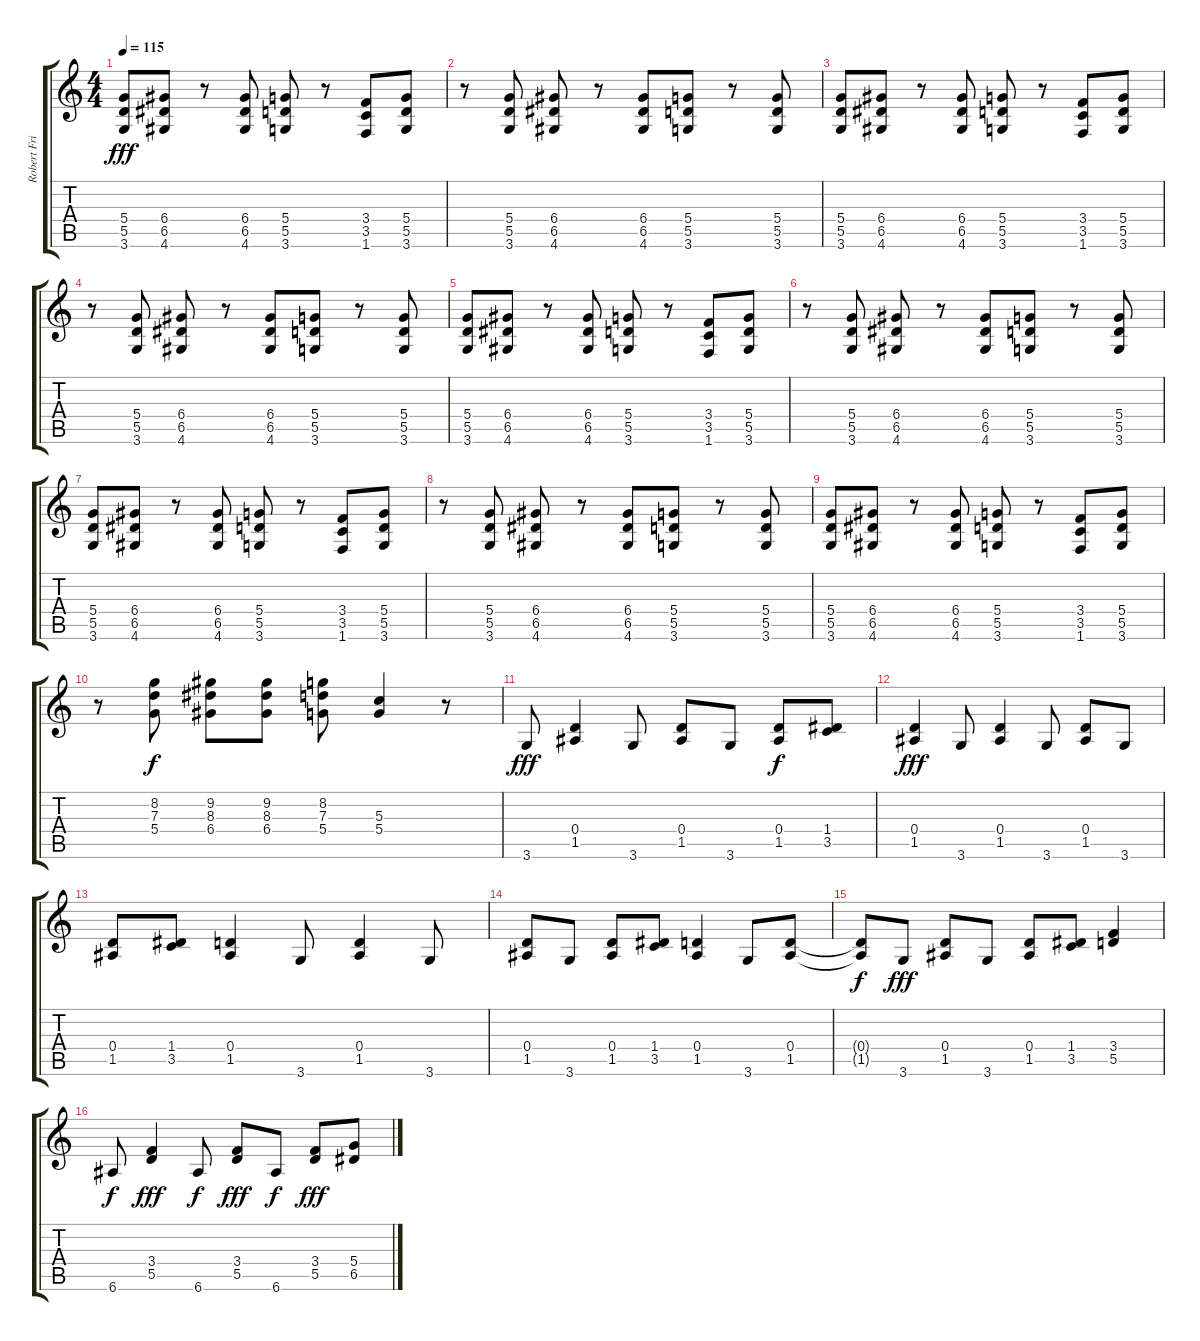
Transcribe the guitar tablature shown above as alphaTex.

\track ("Robert Fripp Guitar" "Robert Fri") {instrument electricguitarmuted}
\staff {score tabs}
\tuning (E4 B3 G3 D3 A2 E2) {hide}
\ts (4 4)
\tempo 115
\clef g2
\ks c
(5.4 5.5 3.6).8{dy fff} (6.4 6.5 4.6).8 r.8 (6.4 6.5 4.6).8 (5.4 5.5 3.6).8 r.8 (3.4 3.5 1.6).8 (5.4 5.5 3.6).8 |
r.8 (5.4 5.5 3.6).8 (6.4 6.5 4.6).8 r.8 (6.4 6.5 4.6).8 (5.4 5.5 3.6).8 r.8 (5.4 5.5 3.6).8 |
(5.4 5.5 3.6).8 (6.4 6.5 4.6).8 r.8 (6.4 6.5 4.6).8 (5.4 5.5 3.6).8 r.8 (3.4 3.5 1.6).8 (5.4 5.5 3.6).8 |
r.8 (5.4 5.5 3.6).8 (6.4 6.5 4.6).8 r.8 (6.4 6.5 4.6).8 (5.4 5.5 3.6).8 r.8 (5.4 5.5 3.6).8 |
(5.4 5.5 3.6).8 (6.4 6.5 4.6).8 r.8 (6.4 6.5 4.6).8 (5.4 5.5 3.6).8 r.8 (3.4 3.5 1.6).8 (5.4 5.5 3.6).8 |
r.8 (5.4 5.5 3.6).8 (6.4 6.5 4.6).8 r.8 (6.4 6.5 4.6).8 (5.4 5.5 3.6).8 r.8 (5.4 5.5 3.6).8 |
(5.4 5.5 3.6).8 (6.4 6.5 4.6).8 r.8 (6.4 6.5 4.6).8 (5.4 5.5 3.6).8 r.8 (3.4 3.5 1.6).8 (5.4 5.5 3.6).8 |
r.8 (5.4 5.5 3.6).8 (6.4 6.5 4.6).8 r.8 (6.4 6.5 4.6).8 (5.4 5.5 3.6).8 r.8 (5.4 5.5 3.6).8 |
(5.4 5.5 3.6).8 (6.4 6.5 4.6).8 r.8 (6.4 6.5 4.6).8 (5.4 5.5 3.6).8 r.8 (3.4 3.5 1.6).8 (5.4 5.5 3.6).8 |
r.8 (8.2 7.3 5.4).8{dy f} (9.2 8.3 6.4).8 (9.2 8.3 6.4).8 (8.2 7.3 5.4).8 (5.3 5.4).4 r.8 |
3.6.8{dy fff} (0.4 1.5).4 3.6.8 (0.4 1.5).8 3.6.8 (0.4 1.5).8{dy f} (1.4 3.5).8 |
(0.4 1.5).4{dy fff} 3.6.8 (0.4 1.5).4 3.6.8 (0.4 1.5).8 3.6.8 |
(0.4 1.5).8 (1.4 3.5).8 (0.4 1.5).4 3.6.8 (0.4 1.5).4 3.6.8 |
(0.4 1.5).8 3.6.8 (0.4 1.5).8 (1.4 3.5).8 (0.4 1.5).4 3.6.8 (0.4 1.5).8 |
(0.4{t} 1.5{t}).8{dy f} 3.6.8{dy fff} (0.4 1.5).8 3.6.8 (0.4 1.5).8 (1.4 3.5).8 (3.4 5.5).4 |
6.6.8{dy f} (3.4 5.5).4{dy fff} 6.6.8{dy f} (3.4 5.5).8{dy fff} 6.6.8{dy f} (3.4 5.5).8{dy fff} (5.4 6.5).8
